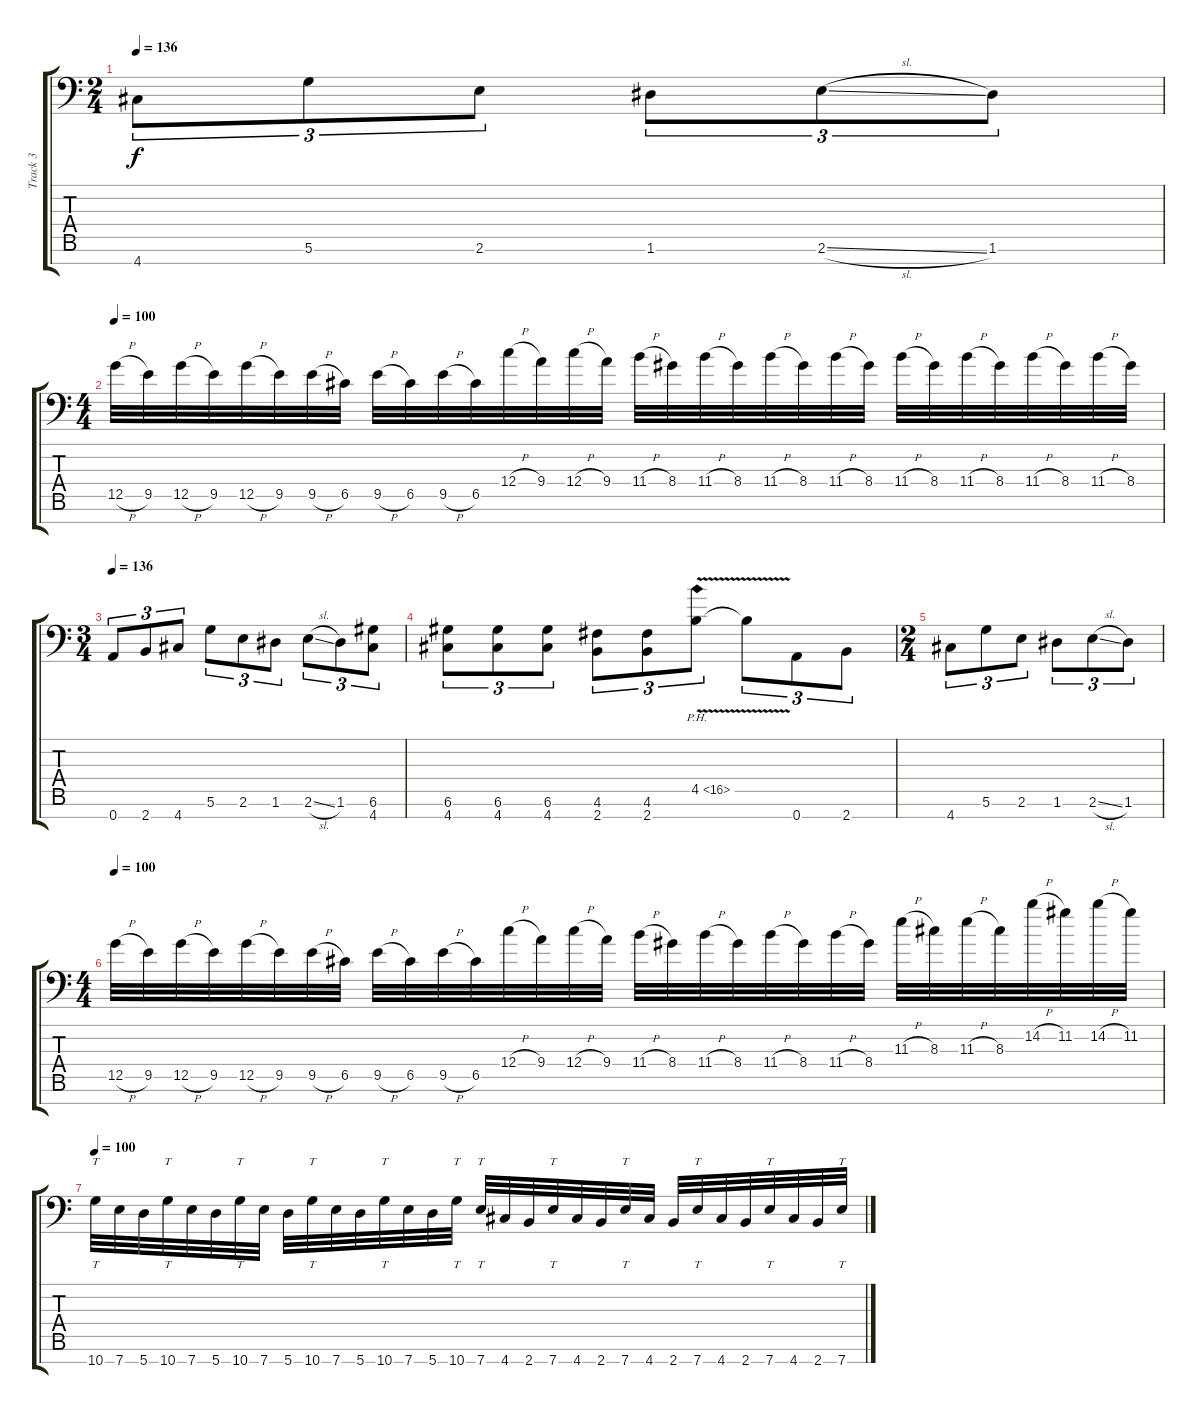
\track ("Track 3" "Track 3") {instrument distortionguitar}
\staff {score tabs}
\tuning (D4 A3 F3 C3 G2 D2 A1) {hide}
\ts (2 4)
\tempo 136
\clef f4
\ks c
4.7.8{tu (3 2) dy f} 5.6.8{tu (3 2)} 2.6.8{tu (3 2)} 1.6.8{tu (3 2)} 2.6{sl}.8{tu (3 2)} 1.6.8{tu (3 2)} |
\ts (4 4)
\tempo 100
12.5{h}.32 9.5.32 12.5{h}.32 9.5.32 12.5{h}.32 9.5.32 9.5{h}.32 6.5.32 9.5{h}.32 6.5.32 9.5{h}.32 6.5.32 12.4{h}.32 9.4.32 12.4{h}.32 9.4.32 11.4{h}.32 8.4.32 11.4{h}.32 8.4.32 11.4{h}.32 8.4.32 11.4{h}.32 8.4.32 11.4{h}.32 8.4.32 11.4{h}.32 8.4.32 11.4{h}.32 8.4.32 11.4{h}.32 8.4.32 |
\ts (3 4)
\tempo 136
0.7.8{tu (3 2)} 2.7.8{tu (3 2)} 4.7.8{tu (3 2)} 5.6.8{tu (3 2)} 2.6.8{tu (3 2)} 1.6.8{tu (3 2)} 2.6{sl}.8{tu (3 2)} 1.6.8{tu (3 2)} (6.6 4.7).8{tu (3 2)} |
(6.6 4.7).8{tu (3 2)} (6.6 4.7).8{tu (3 2)} (6.6 4.7).8{tu (3 2)} (4.6 2.7).8{tu (3 2)} (4.6 2.7).8{tu (3 2)} 4.5{ph 12 v}.8{tu (3 2)} 4.5{t}.8{tu (3 2)} 0.7.8{tu (3 2)} 2.7.8{tu (3 2)} |
\ts (2 4)
4.7.8{tu (3 2)} 5.6.8{tu (3 2)} 2.6.8{tu (3 2)} 1.6.8{tu (3 2)} 2.6{sl}.8{tu (3 2)} 1.6.8{tu (3 2)} |
\ts (4 4)
\tempo 100
12.5{h}.32 9.5.32 12.5{h}.32 9.5.32 12.5{h}.32 9.5.32 9.5{h}.32 6.5.32 9.5{h}.32 6.5.32 9.5{h}.32 6.5.32 12.4{h}.32 9.4.32 12.4{h}.32 9.4.32 11.4{h}.32 8.4.32 11.4{h}.32 8.4.32 11.4{h}.32 8.4.32 11.4{h}.32 8.4.32 11.3{h}.32 8.3.32 11.3{h}.32 8.3.32 14.2{h}.32 11.2.32 14.2{h}.32 11.2.32 |
\tempo 100
10.7.32{tt} 7.7.32 5.7.32 10.7.32{tt} 7.7.32 5.7.32 10.7.32{tt} 7.7.32 5.7.32 10.7.32{tt} 7.7.32 5.7.32 10.7.32{tt} 7.7.32 5.7.32 10.7.32{tt} 7.7.32{tt} 4.7.32 2.7.32 7.7.32{tt} 4.7.32 2.7.32 7.7.32{tt} 4.7.32 2.7.32 7.7.32{tt} 4.7.32 2.7.32 7.7.32{tt} 4.7.32 2.7.32 7.7.32{tt}
